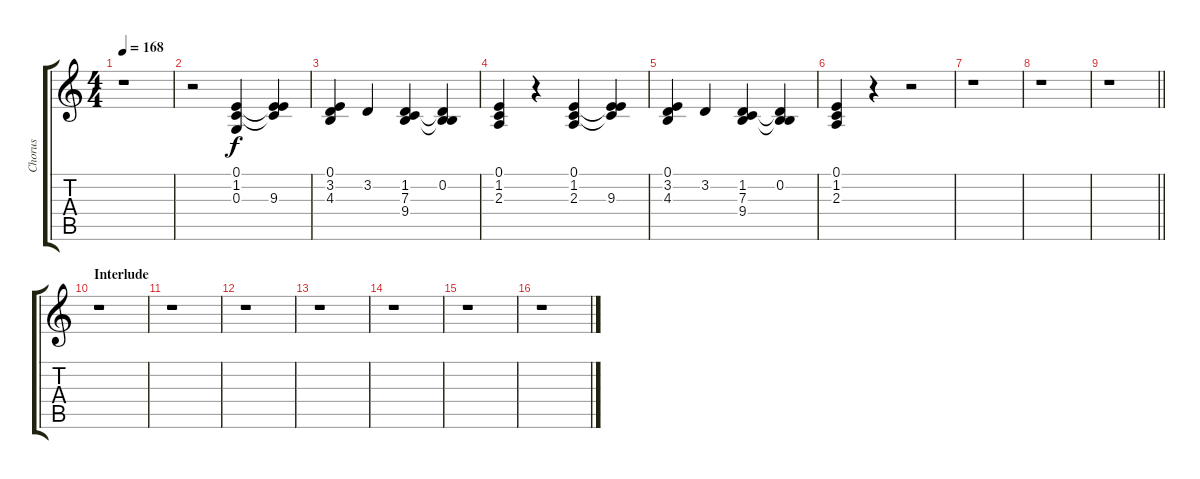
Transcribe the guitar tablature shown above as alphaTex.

\track ("Chorus" "Chorus") {instrument sopranosax}
\staff {score tabs}
\tuning (E4 B3 G3 D3 A2 E2) {hide}
\ts (4 4)
\tempo 168
\clef g2
\ks c
r.1{dy f} |
r.2 (0.1 1.2 0.3).4 (0.1{t} 1.2{t} 9.3).4 |
(0.1 3.2 4.3).4 3.2.4 (1.2 7.3 9.4).4 (0.2 7.3{t} 9.4{t}).4 |
(0.1 1.2 2.3).4 r.4 (0.1 1.2 2.3).4 (0.1{t} 1.2{t} 9.3).4 |
(0.1 3.2 4.3).4 3.2.4 (1.2 7.3 9.4).4 (0.2 7.3{t} 9.4{t}).4 |
(0.1 1.2 2.3).4 r.4 r.2 |
r.1 |
r.1 |
\barLineRight lightlight
r.1 |
\section ("" "Interlude")
r.1 |
r.1 |
r.1 |
r.1 |
r.1 |
r.1 |
r.1
